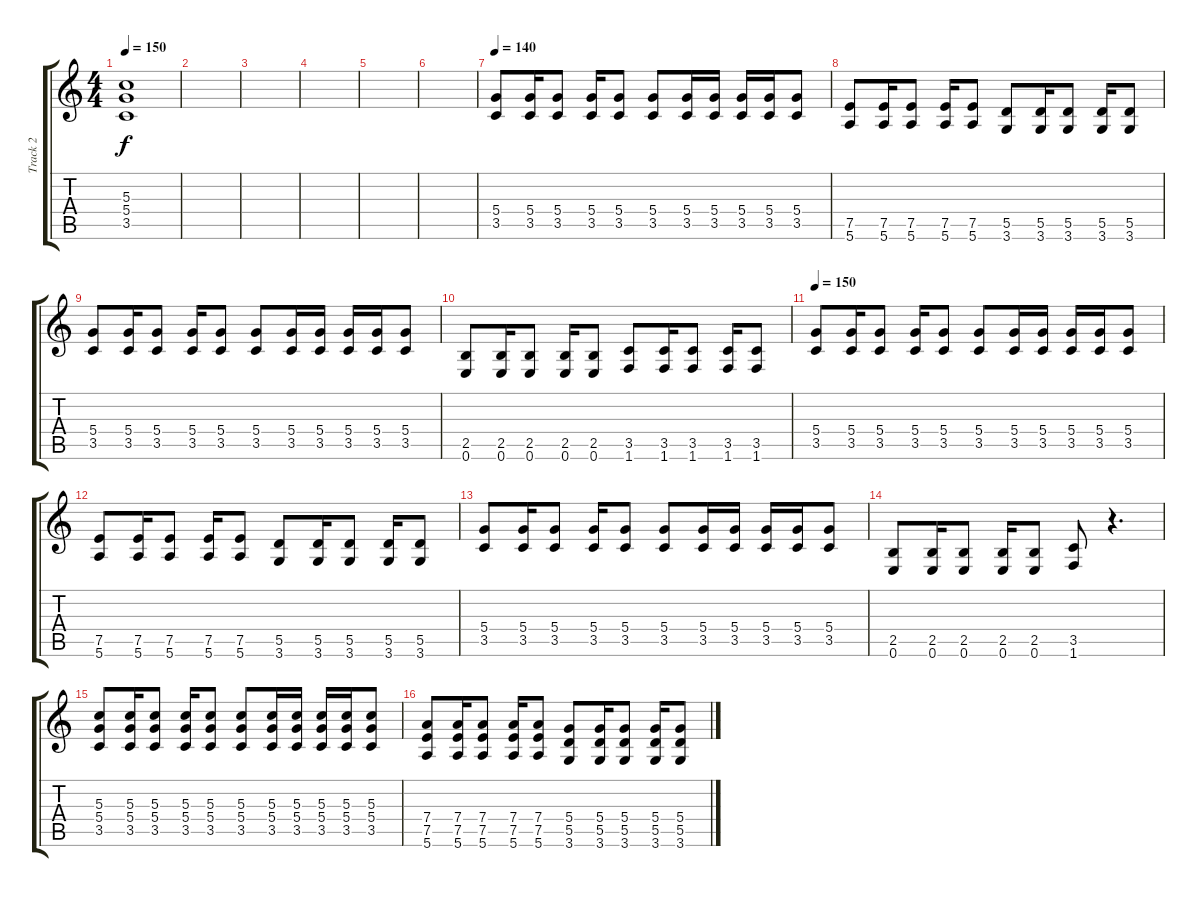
\track ("Track 2" "Track 2") {instrument overdrivenguitar}
\staff {score tabs}
\tuning (E4 B3 G3 D3 A2 E2) {hide}
\ts (4 4)
\tempo 150
\clef g2
\ks c
(5.3{t} 5.4{t} 3.5{t}).1{dy f} |
|
|
|
|
|
\tempo 140
(5.4 3.5).8 (5.4 3.5).16 (5.4 3.5).8 (5.4 3.5).16 (5.4 3.5).8 (5.4 3.5).8 (5.4 3.5).16 (5.4 3.5).16 (5.4 3.5).16 (5.4 3.5).16 (5.4 3.5).8 |
(7.5 5.6).8 (7.5 5.6).16 (7.5 5.6).8 (7.5 5.6).16 (7.5 5.6).8 (5.5 3.6).8 (5.5 3.6).16 (5.5 3.6).8 (5.5 3.6).16 (5.5 3.6).8 |
(5.4 3.5).8 (5.4 3.5).16 (5.4 3.5).8 (5.4 3.5).16 (5.4 3.5).8 (5.4 3.5).8 (5.4 3.5).16 (5.4 3.5).16 (5.4 3.5).16 (5.4 3.5).16 (5.4 3.5).8 |
(2.5 0.6).8 (2.5 0.6).16 (2.5 0.6).8 (2.5 0.6).16 (2.5 0.6).8 (3.5 1.6).8 (3.5 1.6).16 (3.5 1.6).8 (3.5 1.6).16 (3.5 1.6).8 |
\tempo 150
(5.4 3.5).8 (5.4 3.5).16 (5.4 3.5).8 (5.4 3.5).16 (5.4 3.5).8 (5.4 3.5).8 (5.4 3.5).16 (5.4 3.5).16 (5.4 3.5).16 (5.4 3.5).16 (5.4 3.5).8 |
(7.5 5.6).8 (7.5 5.6).16 (7.5 5.6).8 (7.5 5.6).16 (7.5 5.6).8 (5.5 3.6).8 (5.5 3.6).16 (5.5 3.6).8 (5.5 3.6).16 (5.5 3.6).8 |
(5.4 3.5).8 (5.4 3.5).16 (5.4 3.5).8 (5.4 3.5).16 (5.4 3.5).8 (5.4 3.5).8 (5.4 3.5).16 (5.4 3.5).16 (5.4 3.5).16 (5.4 3.5).16 (5.4 3.5).8 |
(2.5 0.6).8 (2.5 0.6).16 (2.5 0.6).8 (2.5 0.6).16 (2.5 0.6).8 (3.5 1.6).8 r.4{d} |
(5.3 5.4 3.5).8 (5.3 5.4 3.5).16 (5.3 5.4 3.5).8 (5.3 5.4 3.5).16 (5.3 5.4 3.5).8 (5.3 5.4 3.5).8 (5.3 5.4 3.5).16 (5.3 5.4 3.5).16 (5.3 5.4 3.5).16 (5.3 5.4 3.5).16 (5.3 5.4 3.5).8 |
(7.4 7.5 5.6).8 (7.4 7.5 5.6).16 (7.4 7.5 5.6).8 (7.4 7.5 5.6).16 (7.4 7.5 5.6).8 (5.4 5.5 3.6).8 (5.4 5.5 3.6).16 (5.4 5.5 3.6).8 (5.4 5.5 3.6).16 (5.4 5.5 3.6).8
